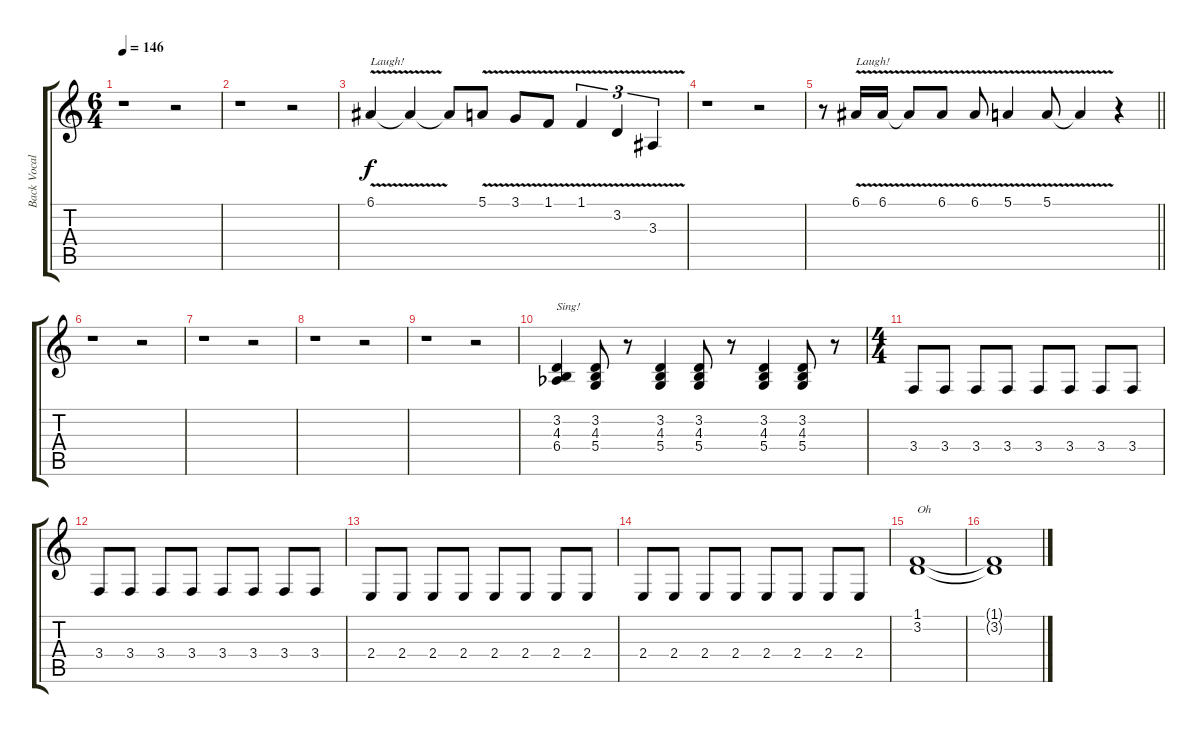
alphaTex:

\track ("Back Vocal" "Back Vocal") {instrument voiceoohs}
\staff {score tabs}
\tuning (E4 B3 G3 D3 A2 D2) {hide}
\ts (6 4)
\tempo 146
\clef g2
\ks c
r.1{dy f} r.2 |
r.1 r.2 |
6.1{v}.4{txt "Laugh!" instrument choiraahs} 6.1{t}.4 6.1{t}.8 5.1{v}.8 3.1{v}.8 1.1{v}.8 1.1{v}.4{tu (3 2)} 3.2{v}.4{tu (3 2)} 3.3{v}.4{tu (3 2)} |
r.1 r.2 |
\barLineRight lightlight
r.8 6.1{v}.16{txt "Laugh!"} 6.1{v}.16 6.1{t}.8 6.1{v}.8 6.1{v}.8 5.1{v}.4 5.1{v}.8 5.1{t}.4 r.4 |
\section ("" "")
r.1 r.2 |
r.1 r.2 |
r.1 r.2 |
r.1 r.2 |
(3.2 4.3 6.4{acc b}).4{txt "Sing!" instrument tenorsax} (3.2 4.3 5.4).8 r.8 (3.2 4.3 5.4).4 (3.2 4.3 5.4).8 r.8 (3.2 4.3 5.4).4 (3.2 4.3 5.4).8 r.8 |
\ts (4 4)
3.4.8 3.4.8 3.4.8 3.4.8 3.4.8 3.4.8 3.4.8 3.4.8 |
3.4.8 3.4.8 3.4.8 3.4.8 3.4.8 3.4.8 3.4.8 3.4.8 |
2.4.8 2.4.8 2.4.8 2.4.8 2.4.8 2.4.8 2.4.8 2.4.8 |
2.4.8 2.4.8 2.4.8 2.4.8 2.4.8 2.4.8 2.4.8 2.4.8 |
(1.1 3.2).1{txt "Oh" instrument voiceoohs} |
(1.1{t} 3.2{t}).1
